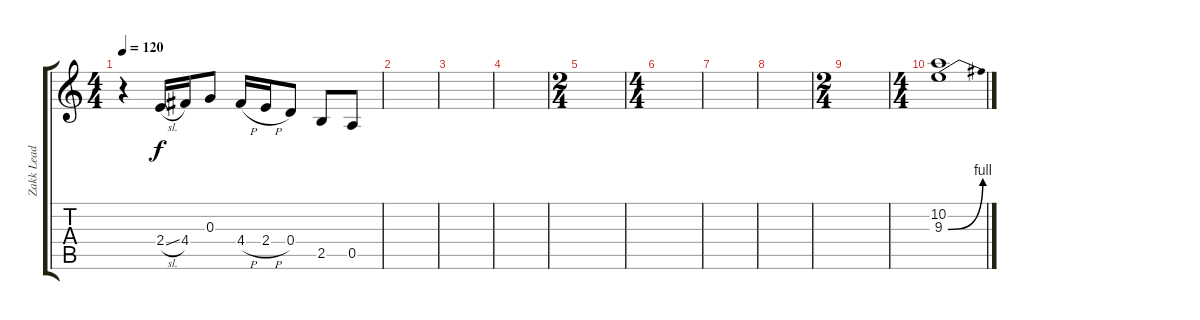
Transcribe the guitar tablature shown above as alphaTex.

\track ("Zakk Lead Guitar" "Zakk Lead ") {instrument acousticguitarsteel}
\staff {score tabs}
\tuning (E4 B3 G3 D3 A2 E2) {hide}
\ts (4 4)
\tempo 120
\clef g2
\ks c
r.4{dy f} 2.4{sl}.16 4.4.16 0.3.8 4.4{h}.16 2.4{h}.16 0.4.8 2.5.8 0.5.8 |
|
|
|
\ts (2 4)
|
\ts (4 4)
|
|
|
\ts (2 4)
|
\ts (4 4)
(10.2 9.3{be (bend 0 0 60 4)}).1
